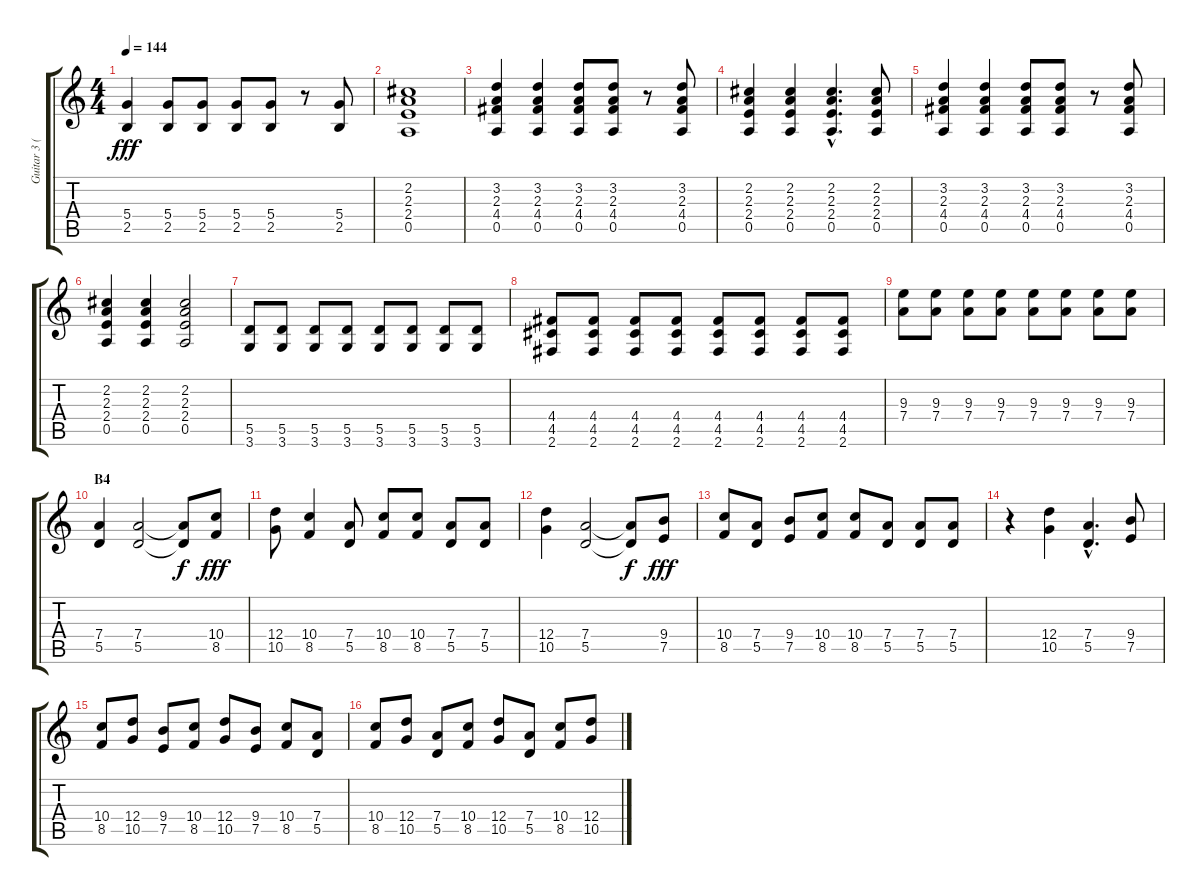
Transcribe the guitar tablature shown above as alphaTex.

\track ("Guitar 3 (Rhythm)" "Guitar 3 (") {instrument distortionguitar}
\staff {score tabs}
\tuning (E4 B3 G3 D3 A2 E2) {hide}
\ts (4 4)
\tempo 144
\clef g2
\ks c
(5.4 2.5).4{dy fff} (5.4 2.5).8 (5.4 2.5).8 (5.4 2.5).8 (5.4 2.5).8 r.8 (5.4 2.5).8 |
(2.2 2.3 2.4 0.5).1 |
(3.2 2.3 4.4 0.5).4 (3.2 2.3 4.4 0.5).4 (3.2 2.3 4.4 0.5).8 (3.2 2.3 4.4 0.5).8 r.8 (3.2 2.3 4.4 0.5).8 |
(2.2 2.3 2.4 0.5).4 (2.2 2.3 2.4 0.5).4 (2.2{hac} 2.3{hac} 2.4{hac} 0.5{hac}).4{d} (2.2 2.3 2.4 0.5).8 |
(3.2 2.3 4.4 0.5).4 (3.2 2.3 4.4 0.5).4 (3.2 2.3 4.4 0.5).8 (3.2 2.3 4.4 0.5).8 r.8 (3.2 2.3 4.4 0.5).8 |
(2.2 2.3 2.4 0.5).4 (2.2 2.3 2.4 0.5).4 (2.2 2.3 2.4 0.5).2 |
(5.5 3.6).8 (5.5 3.6).8 (5.5 3.6).8 (5.5 3.6).8 (5.5 3.6).8 (5.5 3.6).8 (5.5 3.6).8 (5.5 3.6).8 |
(4.4 4.5 2.6).8 (4.4 4.5 2.6).8 (4.4 4.5 2.6).8 (4.4 4.5 2.6).8 (4.4 4.5 2.6).8 (4.4 4.5 2.6).8 (4.4 4.5 2.6).8 (4.4 4.5 2.6).8 |
(9.3 7.4).8 (9.3 7.4).8 (9.3 7.4).8 (9.3 7.4).8 (9.3 7.4).8 (9.3 7.4).8 (9.3 7.4).8 (9.3 7.4).8 |
\section ("" "B4")
(7.4 5.5).4 (7.4 5.5).2 (7.4{t} 5.5{t}).8{dy f} (10.4 8.5).8{dy fff} |
(12.4 10.5).8 (10.4 8.5).4 (7.4 5.5).8 (10.4 8.5).8 (10.4 8.5).8 (7.4 5.5).8 (7.4 5.5).8 |
(12.4 10.5).4 (7.4 5.5).2 (7.4{t} 5.5{t}).8{dy f} (9.4 7.5).8{dy fff} |
(10.4 8.5).8 (7.4 5.5).8 (9.4 7.5).8 (10.4 8.5).8 (10.4 8.5).8 (7.4 5.5).8 (7.4 5.5).8 (7.4 5.5).8 |
r.4 (12.4 10.5).4 (7.4{hac} 5.5{hac}).4{d} (9.4 7.5).8 |
(10.4 8.5).8 (12.4 10.5).8 (9.4 7.5).8 (10.4 8.5).8 (12.4 10.5).8 (9.4 7.5).8 (10.4 8.5).8 (7.4 5.5).8 |
(10.4 8.5).8 (12.4 10.5).8 (7.4 5.5).8 (10.4 8.5).8 (12.4 10.5).8 (7.4 5.5).8 (10.4 8.5).8 (12.4 10.5).8
